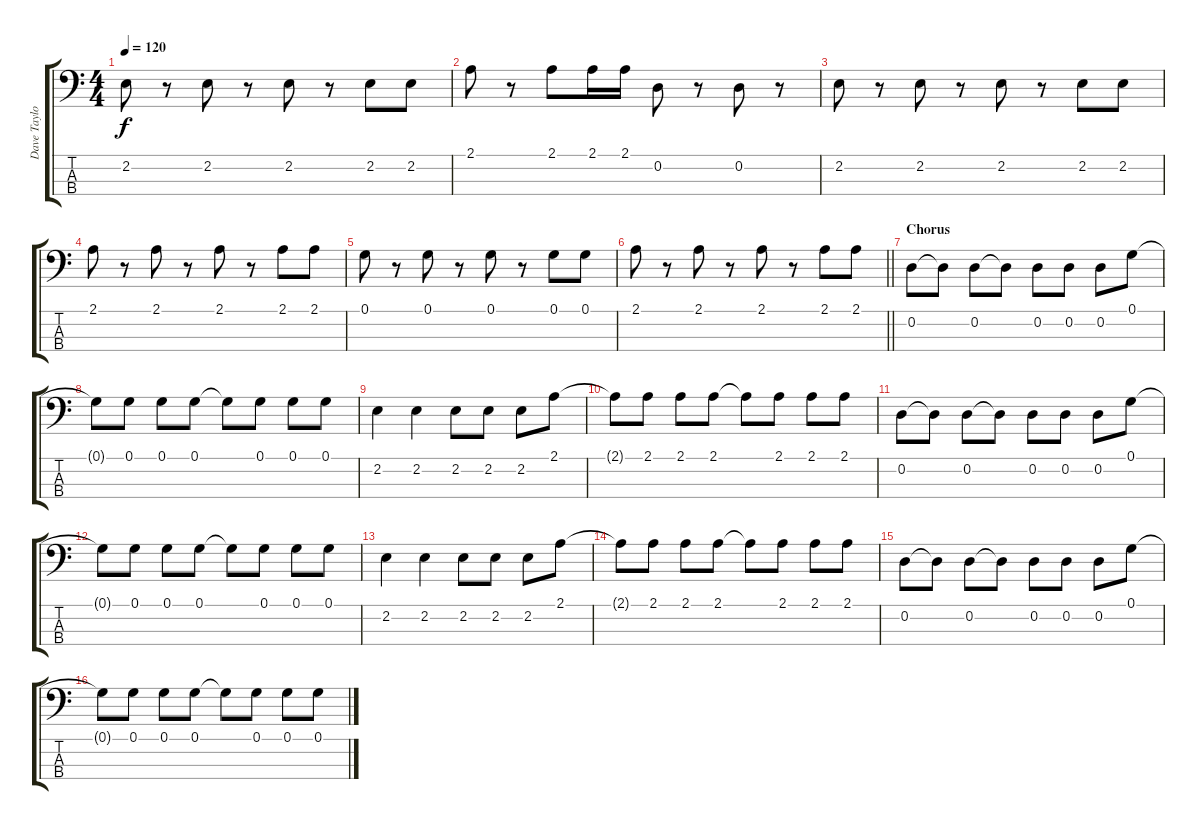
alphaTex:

\track ("Dave Taylor" "Dave Taylo") {instrument slapbass1}
\staff {score tabs}
\tuning (G2 D2 A1 E1) {hide}
\ts (4 4)
\tempo 120
\clef f4
\ks c
2.2.8{dy f} r.8 2.2.8 r.8 2.2.8 r.8 2.2.8 2.2.8 |
2.1.8 r.8 2.1.8 2.1.16 2.1.16 0.2.8 r.8 0.2.8 r.8 |
2.2.8 r.8 2.2.8 r.8 2.2.8 r.8 2.2.8 2.2.8 |
2.1.8 r.8 2.1.8 r.8 2.1.8 r.8 2.1.8 2.1.8 |
0.1.8 r.8 0.1.8 r.8 0.1.8 r.8 0.1.8 0.1.8 |
\barLineRight lightlight
2.1.8 r.8 2.1.8 r.8 2.1.8 r.8 2.1.8 2.1.8 |
\section ("" "Chorus")
0.2.8 0.2{t}.8 0.2.8 0.2{t}.8 0.2.8 0.2.8 0.2.8 0.1.8 |
0.1{t}.8 0.1.8 0.1.8 0.1.8 0.1{t}.8 0.1.8 0.1.8 0.1.8 |
2.2.4 2.2.4 2.2.8 2.2.8 2.2.8 2.1.8 |
2.1{t}.8 2.1.8 2.1.8 2.1.8 2.1{t}.8 2.1.8 2.1.8 2.1.8 |
0.2.8 0.2{t}.8 0.2.8 0.2{t}.8 0.2.8 0.2.8 0.2.8 0.1.8 |
0.1{t}.8 0.1.8 0.1.8 0.1.8 0.1{t}.8 0.1.8 0.1.8 0.1.8 |
2.2.4 2.2.4 2.2.8 2.2.8 2.2.8 2.1.8 |
2.1{t}.8 2.1.8 2.1.8 2.1.8 2.1{t}.8 2.1.8 2.1.8 2.1.8 |
0.2.8 0.2{t}.8 0.2.8 0.2{t}.8 0.2.8 0.2.8 0.2.8 0.1.8 |
0.1{t}.8 0.1.8 0.1.8 0.1.8 0.1{t}.8 0.1.8 0.1.8 0.1.8
